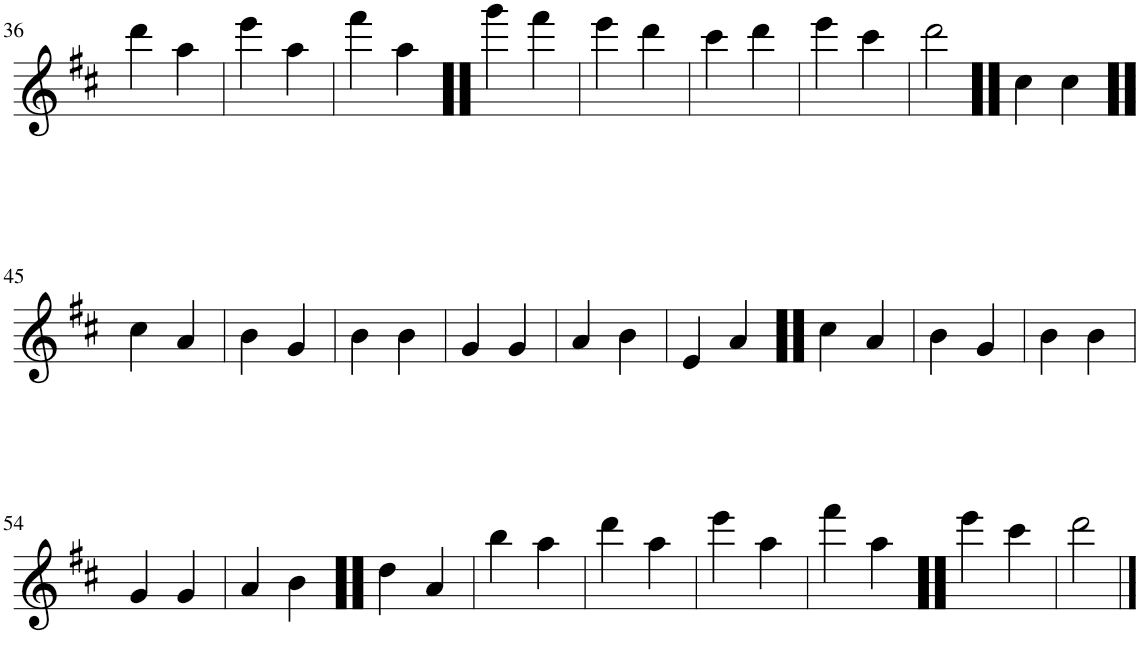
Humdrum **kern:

**kern
*part1
*staff1
*I"Bb Clarinet
*I'Bb Cl.
!!LO:PB:g=z
*clefG2
*Trd1c2
*k[f#c#]
*M2/4
=36
4ddd\
4aa\
=37
4eee\
4aa\
=38
4fff#\
4aa\
=39||
4ggg\
4fff#\
=40
4eee\
4ddd\
=41
4ccc#\
4ddd\
=42
4eee\
4ccc#\
=43
2ddd\
=44||
4cc#\
4cc#\
!!LO:LB:g=z
=45||
4cc#\
4a/
=46
4b\
4g/
=47
4b\
4b\
=48
4g/
4g/
=49
4a/
4b\
=50
4e/
4a/
=51||
4cc#\
4a/
=52
4b\
4g/
=53
4b\
4b\
!!LO:LB:g=z
=54
4g/
4g/
=55
4a/
4b\
=56||
4dd\
4a/
=57
4bb\
4aa\
=58
4ddd\
4aa\
=59
4eee\
4aa\
=60
4fff#\
4aa\
=61||
4eee\
4ccc#\
=62
2ddd\
==
*-
